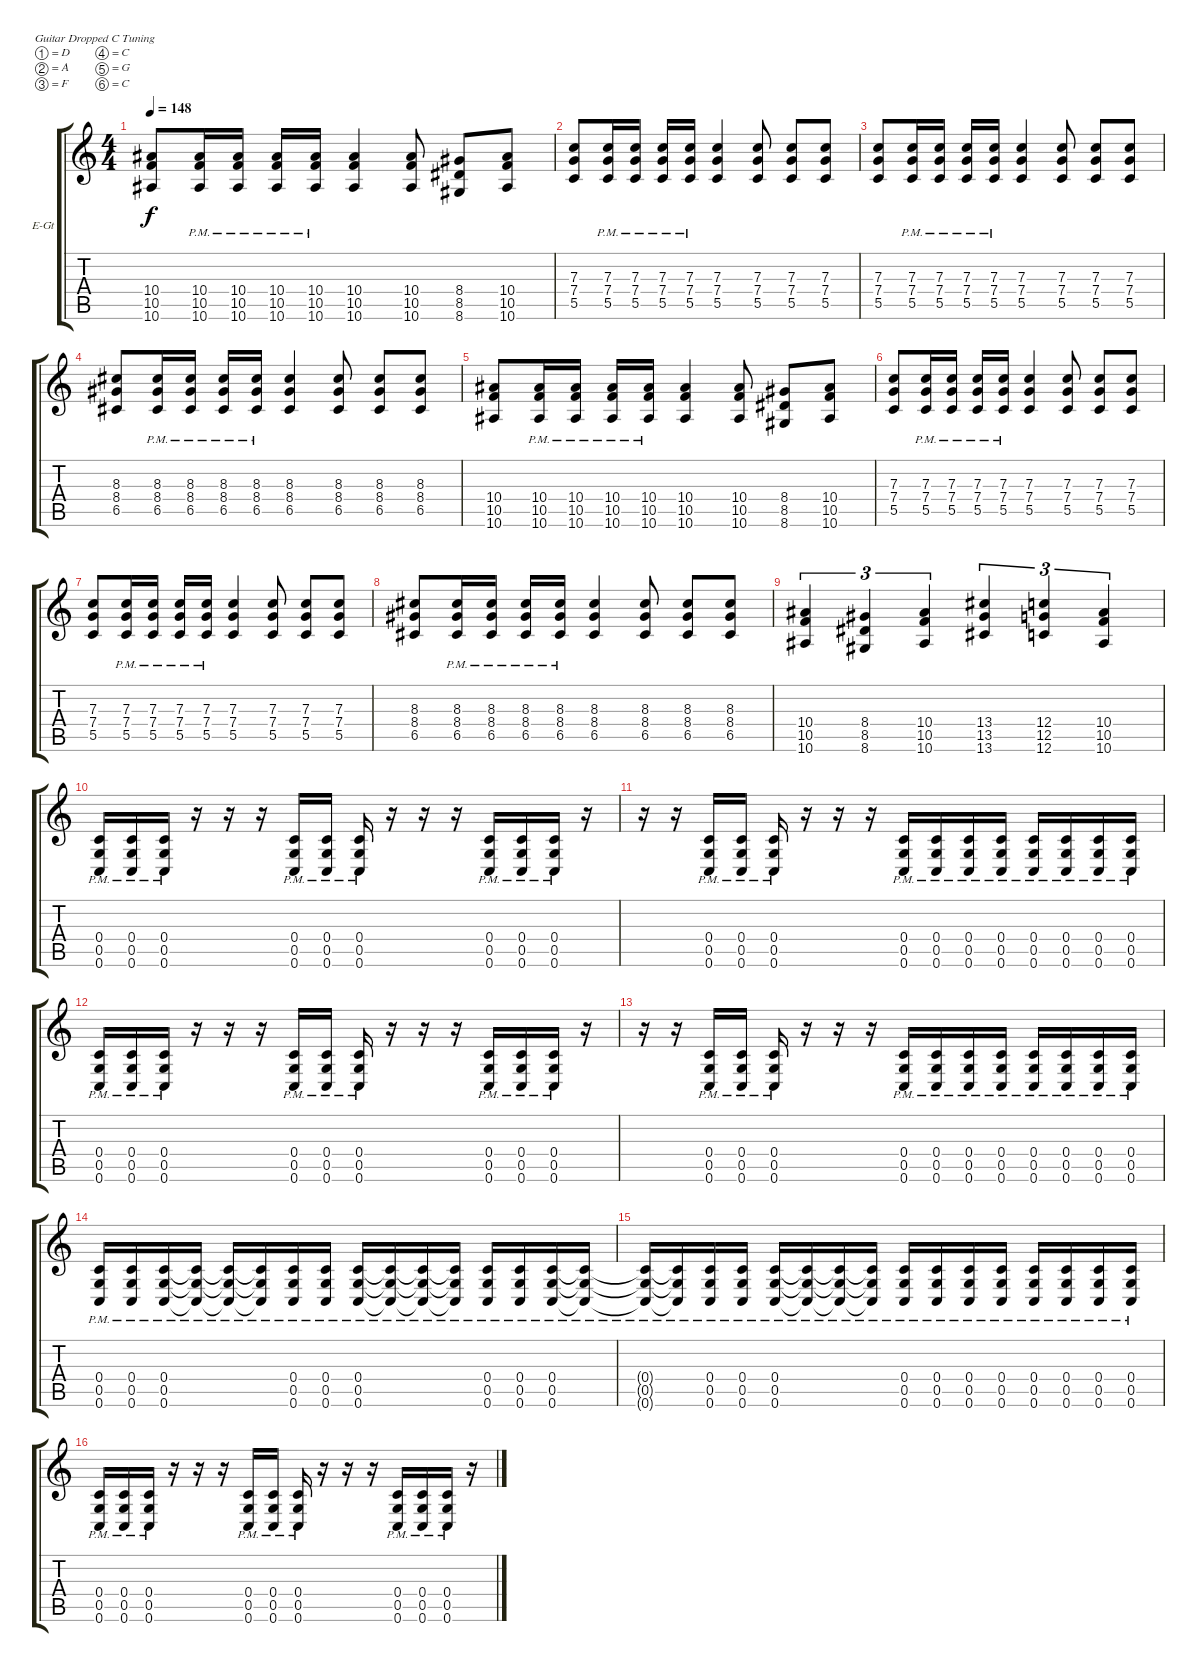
\bracketExtendMode groupsimilarinstruments
\firstSystemTrackNameOrientation horizontal
\otherSystemsTrackNameOrientation horizontal
\track ("Rhythmic Guitar" "E-Gt") {instrument distortionguitar}
\staff {score tabs}
\tuning (D4 A3 F3 C3 G2 C2)
\ts (4 4)
\tempo 148
\clef g2
\ks c
(10.4 10.5 10.6).8{dy f} (10.4{pm} 10.5{pm} 10.6{pm}).16 (10.4{pm} 10.5{pm} 10.6{pm}).16 (10.4{pm} 10.5{pm} 10.6{pm}).16 (10.4{pm} 10.5{pm} 10.6{pm}).16 (10.4 10.5 10.6).4 (10.4 10.5 10.6).8 (8.4 8.5 8.6).8 (10.4 10.5 10.6).8 |
(7.3 7.4 5.5).8 (7.3{pm} 7.4{pm} 5.5{pm}).16 (7.3{pm} 7.4{pm} 5.5{pm}).16 (7.3{pm} 7.4{pm} 5.5{pm}).16 (7.3{pm} 7.4{pm} 5.5{pm}).16 (7.3 7.4 5.5).4 (7.3 7.4 5.5).8 (7.3 7.4 5.5).8 (7.3 7.4 5.5).8 |
(7.3 7.4 5.5).8 (7.3{pm} 7.4{pm} 5.5{pm}).16 (7.3{pm} 7.4{pm} 5.5{pm}).16 (7.3{pm} 7.4{pm} 5.5{pm}).16 (7.3{pm} 7.4{pm} 5.5{pm}).16 (7.3 7.4 5.5).4 (7.3 7.4 5.5).8 (7.3 7.4 5.5).8 (7.3 7.4 5.5).8 |
(8.3 8.4 6.5).8 (8.3{pm} 8.4{pm} 6.5{pm}).16 (8.3{pm} 8.4{pm} 6.5{pm}).16 (8.3{pm} 8.4{pm} 6.5{pm}).16 (8.3{pm} 8.4{pm} 6.5{pm}).16 (8.3 8.4 6.5).4 (8.3 8.4 6.5).8 (8.3 8.4 6.5).8 (8.3 8.4 6.5).8 |
(10.4 10.5 10.6).8 (10.4{pm} 10.5{pm} 10.6{pm}).16 (10.4{pm} 10.5{pm} 10.6{pm}).16 (10.4{pm} 10.5{pm} 10.6{pm}).16 (10.4{pm} 10.5{pm} 10.6{pm}).16 (10.4 10.5 10.6).4 (10.4 10.5 10.6).8 (8.4 8.5 8.6).8 (10.4 10.5 10.6).8 |
(7.3 7.4 5.5).8 (7.3{pm} 7.4{pm} 5.5{pm}).16 (7.3{pm} 7.4{pm} 5.5{pm}).16 (7.3{pm} 7.4{pm} 5.5{pm}).16 (7.3{pm} 7.4{pm} 5.5{pm}).16 (7.3 7.4 5.5).4 (7.3 7.4 5.5).8 (7.3 7.4 5.5).8 (7.3 7.4 5.5).8 |
(7.3 7.4 5.5).8 (7.3{pm} 7.4{pm} 5.5{pm}).16 (7.3{pm} 7.4{pm} 5.5{pm}).16 (7.3{pm} 7.4{pm} 5.5{pm}).16 (7.3{pm} 7.4{pm} 5.5{pm}).16 (7.3 7.4 5.5).4 (7.3 7.4 5.5).8 (7.3 7.4 5.5).8 (7.3 7.4 5.5).8 |
(8.3 8.4 6.5).8 (8.3{pm} 8.4{pm} 6.5{pm}).16 (8.3{pm} 8.4{pm} 6.5{pm}).16 (8.3{pm} 8.4{pm} 6.5{pm}).16 (8.3{pm} 8.4{pm} 6.5{pm}).16 (8.3 8.4 6.5).4 (8.3 8.4 6.5).8 (8.3 8.4 6.5).8 (8.3 8.4 6.5).8 |
(10.4 10.5 10.6).4{tu (3 2)} (8.4 8.5 8.6).4{tu (3 2)} (10.4 10.5 10.6).4{tu (3 2)} (13.4 13.5 13.6).4{tu (3 2)} (12.4 12.5 12.6).4{tu (3 2)} (10.4 10.5 10.6).4{tu (3 2)} |
(0.4{pm} 0.5{pm} 0.6{pm}).16 (0.4{pm} 0.5{pm} 0.6{pm}).16 (0.4{pm} 0.5{pm} 0.6{pm}).16 r.16 r.16 r.16 (0.4{pm} 0.5{pm} 0.6{pm}).16 (0.4{pm} 0.5{pm} 0.6{pm}).16 (0.4{pm} 0.5{pm} 0.6{pm}).16 r.16 r.16 r.16 (0.4{pm} 0.5{pm} 0.6{pm}).16 (0.4{pm} 0.5{pm} 0.6{pm}).16 (0.4{pm} 0.5{pm} 0.6{pm}).16 r.16 |
r.16 r.16 (0.4{pm} 0.5{pm} 0.6{pm}).16 (0.4{pm} 0.5{pm} 0.6{pm}).16 (0.4{pm} 0.5{pm} 0.6{pm}).16 r.16 r.16 r.16 (0.4{pm} 0.5{pm} 0.6{pm}).16 (0.4{pm} 0.5{pm} 0.6{pm}).16 (0.4{pm} 0.5{pm} 0.6{pm}).16 (0.4{pm} 0.5{pm} 0.6{pm}).16 (0.4{pm} 0.5{pm} 0.6{pm}).16 (0.4{pm} 0.5{pm} 0.6{pm}).16 (0.4{pm} 0.5{pm} 0.6{pm}).16 (0.4{pm} 0.5{pm} 0.6{pm}).16 |
(0.4{pm} 0.5{pm} 0.6{pm}).16 (0.4{pm} 0.5{pm} 0.6{pm}).16 (0.4{pm} 0.5{pm} 0.6{pm}).16 r.16 r.16 r.16 (0.4{pm} 0.5{pm} 0.6{pm}).16 (0.4{pm} 0.5{pm} 0.6{pm}).16 (0.4{pm} 0.5{pm} 0.6{pm}).16 r.16 r.16 r.16 (0.4{pm} 0.5{pm} 0.6{pm}).16 (0.4{pm} 0.5{pm} 0.6{pm}).16 (0.4{pm} 0.5{pm} 0.6{pm}).16 r.16 |
r.16 r.16 (0.4{pm} 0.5{pm} 0.6{pm}).16 (0.4{pm} 0.5{pm} 0.6{pm}).16 (0.4{pm} 0.5{pm} 0.6{pm}).16 r.16 r.16 r.16 (0.4{pm} 0.5{pm} 0.6{pm}).16 (0.4{pm} 0.5{pm} 0.6{pm}).16 (0.4{pm} 0.5{pm} 0.6{pm}).16 (0.4{pm} 0.5{pm} 0.6{pm}).16 (0.4{pm} 0.5{pm} 0.6{pm}).16 (0.4{pm} 0.5{pm} 0.6{pm}).16 (0.4{pm} 0.5{pm} 0.6{pm}).16 (0.4{pm} 0.5{pm} 0.6{pm}).16 |
(0.4{pm} 0.5{pm} 0.6{pm}).16 (0.4{pm} 0.5{pm} 0.6{pm}).16 (0.4{pm} 0.5{pm} 0.6{pm}).16 (0.4{pm t} 0.5{pm t} 0.6{pm t}).16 (0.4{pm t} 0.5{pm t} 0.6{pm t}).16 (0.4{pm t} 0.5{pm t} 0.6{pm t}).16 (0.4{pm} 0.5{pm} 0.6{pm}).16 (0.4{pm} 0.5{pm} 0.6{pm}).16 (0.4{pm} 0.5{pm} 0.6{pm}).16 (0.4{pm t} 0.5{pm t} 0.6{pm t}).16 (0.4{pm t} 0.5{pm t} 0.6{pm t}).16 (0.4{pm t} 0.5{pm t} 0.6{pm t}).16 (0.4{pm} 0.5{pm} 0.6{pm}).16 (0.4{pm} 0.5{pm} 0.6{pm}).16 (0.4{pm} 0.5{pm} 0.6{pm}).16 (0.4{pm t} 0.5{pm t} 0.6{pm t}).16 |
(0.4{pm t} 0.5{pm t} 0.6{pm t}).16 (0.4{pm t} 0.5{pm t} 0.6{pm t}).16 (0.4{pm} 0.5{pm} 0.6{pm}).16 (0.4{pm} 0.5{pm} 0.6{pm}).16 (0.4{pm} 0.5{pm} 0.6{pm}).16 (0.4{pm t} 0.5{pm t} 0.6{pm t}).16 (0.4{pm t} 0.5{pm t} 0.6{pm t}).16 (0.4{pm t} 0.5{pm t} 0.6{pm t}).16 (0.4{pm} 0.5{pm} 0.6{pm}).16 (0.4{pm} 0.5{pm} 0.6{pm}).16 (0.4{pm} 0.5{pm} 0.6{pm}).16 (0.4{pm} 0.5{pm} 0.6{pm}).16 (0.4{pm} 0.5{pm} 0.6{pm}).16 (0.4{pm} 0.5{pm} 0.6{pm}).16 (0.4{pm} 0.5{pm} 0.6{pm}).16 (0.4{pm} 0.5{pm} 0.6{pm}).16 |
(0.4{pm} 0.5{pm} 0.6{pm}).16 (0.4{pm} 0.5{pm} 0.6{pm}).16 (0.4{pm} 0.5{pm} 0.6{pm}).16 r.16 r.16 r.16 (0.4{pm} 0.5{pm} 0.6{pm}).16 (0.4{pm} 0.5{pm} 0.6{pm}).16 (0.4{pm} 0.5{pm} 0.6{pm}).16 r.16 r.16 r.16 (0.4{pm} 0.5{pm} 0.6{pm}).16 (0.4{pm} 0.5{pm} 0.6{pm}).16 (0.4{pm} 0.5{pm} 0.6{pm}).16 r.16
